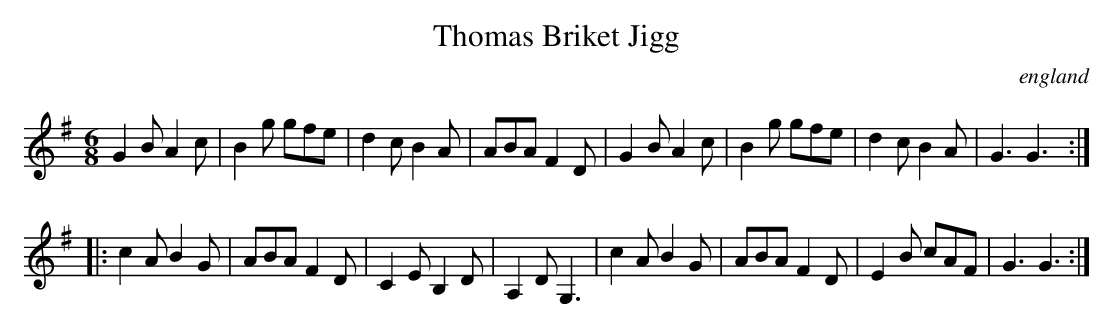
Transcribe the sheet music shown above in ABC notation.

X:1
T:Thomas Briket Jigg
O:england
M:6/8
K:G
G2B A2c|B2g gfe|d2c B2A|ABA F2D|\
G2B A2c|B2g gfe|d2c B2A|G3 G3:|
|:c2A B2G|ABA F2D|C2E B,2D|A,2D G,3|\
c2A B2G|ABA F2D|E2B cAF|G3G3:|
